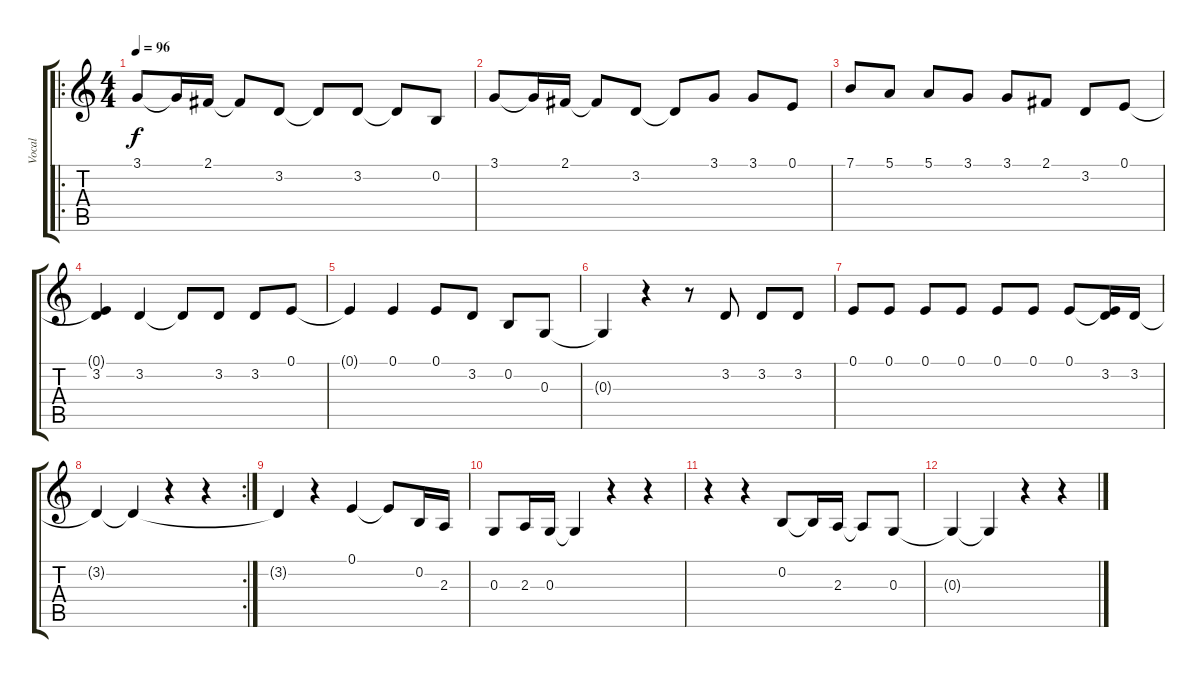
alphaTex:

\track ("Vocal" "Vocal") {instrument harmonica}
\staff {score tabs}
\tuning (E4 B3 G3 D3 A2 E2) {hide}
\ro
\ts (4 4)
\tempo 96
\clef g2
\ks c
3.1.8{dy f} 3.1{t}.16 2.1.16 2.1{t}.8 3.2.8 3.2{t}.8 3.2.8 3.2{t}.8 0.2.8 |
3.1.8 3.1{t}.16 2.1.16 2.1{t}.8 3.2.8 3.2{t}.8 3.1.8 3.1.8 0.1.8 |
7.1.8 5.1.8 5.1.8 3.1.8 3.1.8 2.1.8 3.2.8 0.1.8 |
(0.1{t} 3.2).4 3.2.4 3.2{t}.8 3.2.8 3.2.8 0.1.8 |
0.1{t}.4 0.1.4 0.1.8 3.2.8 0.2.8 0.3.8 |
0.3{t}.4 r.4 r.8 3.2.8 3.2.8 3.2.8 |
0.1.8 0.1.8 0.1.8 0.1.8 0.1.8 0.1.8 0.1.8 (0.1{t} 3.2).16 3.2.16 |
\rc 2
3.2{t}.4 3.2{t}.4 r.4 r.4 |
3.2{t}.4 r.4 0.1.4 0.1{t}.8 0.2.16 2.3.16 |
0.3.8 2.3.16 0.3.16 0.3{t}.4 r.4 r.4 |
r.4 r.4 0.2.8 0.2{t}.16 2.3.16 2.3{t}.8 0.3.8 |
0.3{t}.4 0.3{t}.4 r.4 r.4
